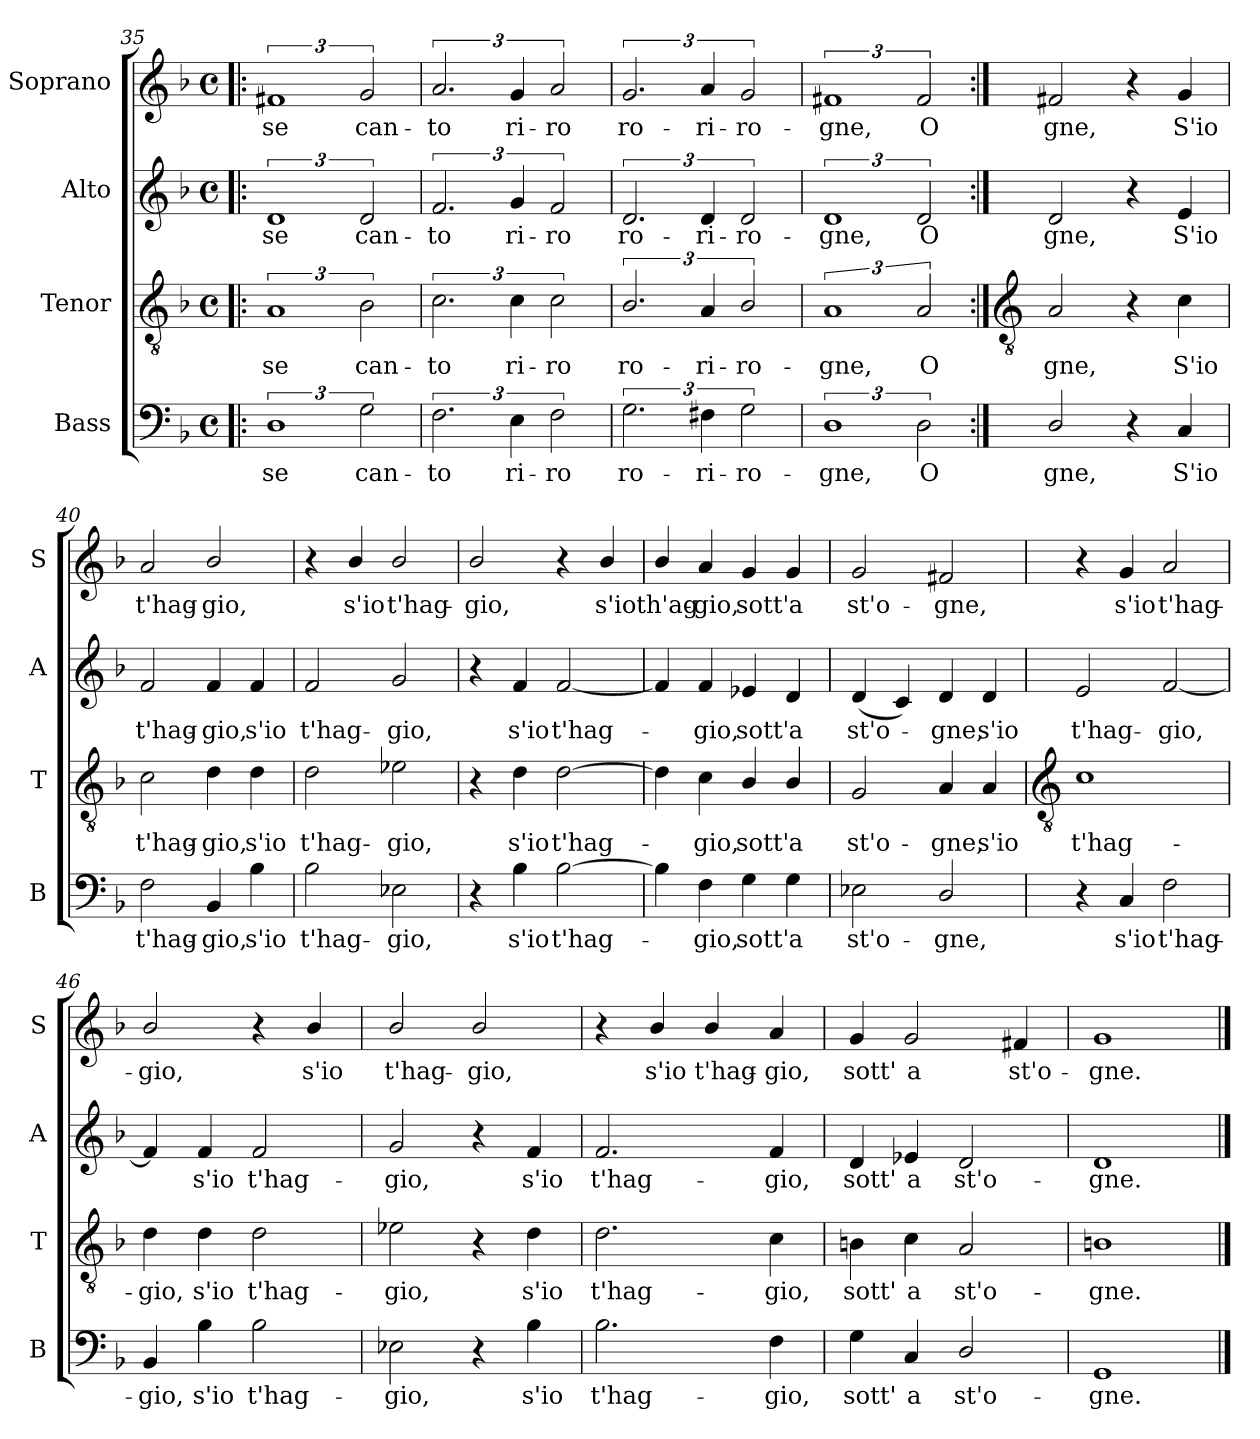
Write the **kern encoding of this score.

**kern	**text	**kern	**text	**kern	**text	**kern	**text
*part4	*part4	*part3	*part3	*part2	*part2	*part1	*part1
*staff4	*staff4	*staff3	*staff3	*staff2	*staff2	*staff1	*staff1
*I"Bass	*	*I"Tenor	*	*I"Alto	*	*I"Soprano	*
*I'B	*	*I'T	*	*I'A	*	*I'S	*
*clefF4	*	*clefGv2	*	*clefG2	*	*clefG2	*
*k[b-]	*	*k[b-]	*	*k[b-]	*	*k[b-]	*
*F:	*	*F:	*	*F:	*	*F:	*
*M4/4	*	*M4/4	*	*M4/4	*	*M4/4	*
*met(c)	*	*met(c)	*	*met(c)	*	*met(c)	*
=35!|:	=35!|:	=35!|:	=35!|:	=35!|:	=35!|:	=35!|:	=35!|:
!	!LO:LY:b	!	!LO:LY:b	!	!LO:LY:b	!	!LO:LY:b
3%2D	se	3%2A	se	3%2d	se	3%2f#X	se
!	!LO:LY:b	!	!LO:LY:b	!	!LO:LY:b	!	!LO:LY:b
3G	can-	3B-	can-	3d	can-	3g	can-
=36	=36	=36	=36	=36	=36	=36	=36
!	!LO:LY:b	!	!LO:LY:b	!	!LO:LY:b	!	!LO:LY:b
3.F	-to	3.c	-to	3.f	-to	3.a	-to
!	!LO:LY:b	!	!LO:LY:b	!	!LO:LY:b	!	!LO:LY:b
6E	ri-	6c	ri-	6g	ri-	6g	ri-
!	!LO:LY:b	!	!LO:LY:b	!	!LO:LY:b	!	!LO:LY:b
3F	-ro	3c	-ro	3f	-ro	3a	-ro
=37	=37	=37	=37	=37	=37	=37	=37
!	!LO:LY:b	!	!LO:LY:b	!	!LO:LY:b	!	!LO:LY:b
3.G	ro-	3.B-/	ro-	3.d	ro-	3.g	ro-
!	!LO:LY:b	!	!LO:LY:b	!	!LO:LY:b	!	!LO:LY:b
6F#X	-ri-	6A	-ri-	6d	-ri-	6a	-ri-
!	!LO:LY:b	!	!LO:LY:b	!	!LO:LY:b	!	!LO:LY:b
3G	-ro-	3B-/	-ro-	3d	-ro-	3g	-ro-
=38	=38	=38	=38	=38	=38	=38	=38
!	!LO:LY:b	!	!LO:LY:b	!	!LO:LY:b	!	!LO:LY:b
3%2D	-gne,	3%2A	-gne,	3%2d	-gne,	3%2f#X	-gne,
!	!LO:LY:b	!	!LO:LY:b	!	!LO:LY:b	!	!LO:LY:b
3D	O	3A	O	3d	O	3f#	O
!!LO:LB:g=z
=39:|!	=39:|!	=39:|!	=39:|!	=39:|!	=39:|!	=39:|!	=39:|!
*	*	*clefGv2	*	*	*	*	*
!	!LO:LY:b	!	!LO:LY:b	!	!LO:LY:b	!	!LO:LY:b
2D/	gne,	2A	gne,	2d	gne,	2f#X	gne,
4r	.	4r	.	4r	.	4r	.
!	!LO:LY:b	!	!LO:LY:b	!	!LO:LY:b	!	!LO:LY:b
4C	S'io	4c	S'io	4e	S'io	4g	S'io
=40	=40	=40	=40	=40	=40	=40	=40
!	!LO:LY:b	!	!LO:LY:b	!	!LO:LY:b	!	!LO:LY:b
2F	t'hag-	2c	t'hag-	2f	t'hag-	2a	t'hag-
!	!LO:LY:b	!	!LO:LY:b	!	!LO:LY:b	!	!LO:LY:b
4BB-	-gio,	4d	-gio,	4f	-gio,	2b-/	-gio,
!	!LO:LY:b	!	!LO:LY:b	!	!LO:LY:b	!	!
4B-	s'io	4d	s'io	4f	s'io	.	.
=41	=41	=41	=41	=41	=41	=41	=41
!	!LO:LY:b	!	!LO:LY:b	!	!LO:LY:b	!	!
2B-	t'hag-	2d	t'hag-	2f	t'hag-	4r	.
!	!	!	!	!	!	!	!LO:LY:b
.	.	.	.	.	.	4b-/	s'io
!	!LO:LY:b	!	!LO:LY:b	!	!LO:LY:b	!	!LO:LY:b
2E-X	-gio,	2e-X	-gio,	2g	-gio,	2b-/	t'hag-
=42	=42	=42	=42	=42	=42	=42	=42
!	!	!	!	!	!	!	!LO:LY:b
4r	.	4r	.	4r	.	2b-/	-gio,
!	!LO:LY:b	!	!LO:LY:b	!	!LO:LY:b	!	!
4B-	s'io	4d	s'io	4f	s'io	.	.
!	!LO:LY:b	!	!LO:LY:b	!	!LO:LY:b	!	!
[2B-	t'hag-	[2d	t'hag-	[2f	t'hag-	4r	.
!	!	!	!	!	!	!	!LO:LY:b
.	.	.	.	.	.	4b-/	s'io
=43	=43	=43	=43	=43	=43	=43	=43
!	!	!	!	!	!	!	!LO:LY:b
4B-]	.	4d]	.	4f]	.	4b-/	th'ag-
!	!LO:LY:b	!	!LO:LY:b	!	!LO:LY:b	!	!LO:LY:b
4F	gio,	4c	gio,	4f	gio,	4a	-gio,
!	!LO:LY:b	!	!LO:LY:b	!	!LO:LY:b	!	!LO:LY:b
4G	sott'	4B-/	sott'	4e-X	sott'	4g	sott'
!	!LO:LY:b	!	!LO:LY:b	!	!LO:LY:b	!	!LO:LY:b
4G	a	4B-/	a	4d	a	4g	a
=44	=44	=44	=44	=44	=44	=44	=44
!	!LO:LY:b	!	!LO:LY:b	!	!LO:LY:b	!	!LO:LY:b
2E-X	st'o-	2G	st'o-	(<4d	st'o-	2g	st'o-
.	.	.	.	4c)	.	.	.
!	!LO:LY:b	!	!LO:LY:b	!	!LO:LY:b	!	!LO:LY:b
2D/	-gne,	4A	-gne,	4d	gne,	2f#X	-gne,
!	!	!	!LO:LY:b	!	!LO:LY:b	!	!
.	.	4A	s'io	4d	s'io	.	.
!!LO:LB:g=z
=45	=45	=45	=45	=45	=45	=45	=45
*	*	*clefGv2	*	*	*	*	*
!	!	!	!LO:LY:b	!	!LO:LY:b	!	!
4r	.	1c	t'hag-	2e	t'hag-	4r	.
!	!LO:LY:b	!	!	!	!	!	!LO:LY:b
4C	s'io	.	.	.	.	4g	s'io
!	!LO:LY:b	!	!	!	!LO:LY:b	!	!LO:LY:b
2F	t'hag-	.	.	[2f	-gio,	2a	t'hag-
=46	=46	=46	=46	=46	=46	=46	=46
!	!LO:LY:b	!	!LO:LY:b	!	!	!	!LO:LY:b
4BB-	-gio,	4d	-gio,	4f]	.	2b-/	-gio,
!	!LO:LY:b	!	!LO:LY:b	!	!LO:LY:b	!	!
4B-	s'io	4d	s'io	4f	s'io	.	.
!	!LO:LY:b	!	!LO:LY:b	!	!LO:LY:b	!	!
2B-	t'hag-	2d	t'hag-	2f	t'hag-	4r	.
!	!	!	!	!	!	!	!LO:LY:b
.	.	.	.	.	.	4b-/	s'io
=47	=47	=47	=47	=47	=47	=47	=47
!	!LO:LY:b	!	!LO:LY:b	!	!LO:LY:b	!	!LO:LY:b
2E-X	-gio,	2e-X	-gio,	2g	-gio,	2b-/	t'hag-
!	!	!	!	!	!	!	!LO:LY:b
4r	.	4r	.	4r	.	2b-/	-gio,
!	!LO:LY:b	!	!LO:LY:b	!	!LO:LY:b	!	!
4B-	s'io	4d	s'io	4f	s'io	.	.
=48	=48	=48	=48	=48	=48	=48	=48
!	!LO:LY:b	!	!LO:LY:b	!	!LO:LY:b	!	!
2.B-	t'hag-	2.d	t'hag-	2.f	t'hag-	4r	.
!	!	!	!	!	!	!	!LO:LY:b
.	.	.	.	.	.	4b-/	s'io
!	!	!	!	!	!	!	!LO:LY:b
.	.	.	.	.	.	4b-/	t'hag-
!	!LO:LY:b	!	!LO:LY:b	!	!LO:LY:b	!	!LO:LY:b
4F	-gio,	4c	-gio,	4f	-gio,	4a	-gio,
=49	=49	=49	=49	=49	=49	=49	=49
!	!LO:LY:b	!	!LO:LY:b	!	!LO:LY:b	!	!LO:LY:b
4G	sott'	4B	sott'	4d	sott'	4g	sott'
!	!LO:LY:b	!	!LO:LY:b	!	!LO:LY:b	!	!LO:LY:b
4C	a	4c	a	4e-X	a	2g	a
!	!LO:LY:b	!	!LO:LY:b	!	!LO:LY:b	!	!
2D/	st'o-	2A	st'o-	2d	st'o-	.	.
!	!	!	!	!	!	!	!LO:LY:b
.	.	.	.	.	.	4f#X	st'o-
=50	=50	=50	=50	=50	=50	=50	=50
!	!LO:LY:b	!	!LO:LY:b	!	!LO:LY:b	!	!LO:LY:b
1GG	-gne.	1Bn	-gne.	1d	-gne.	1g	-gne.
==	==	==	==	==	==	==	==
*-	*-	*-	*-	*-	*-	*-	*-
